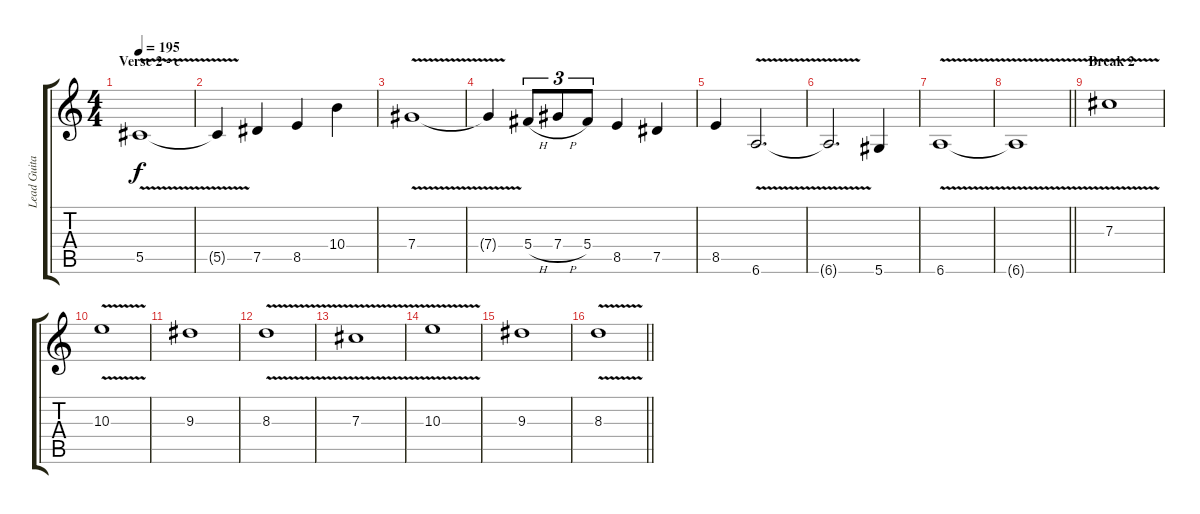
\track ("Lead Guitar 1" "Lead Guita") {instrument overdrivenguitar}
\staff {score tabs}
\tuning (Eb4 Bb3 Gb3 Db3 Ab2 Eb2) {hide}
\ts (4 4)
\section ("" "Verse 2 - c")
\tempo 195
\clef g2
\ks c
5.5{v}.1{dy f} |
5.5{t}.4 7.5.4 8.5.4 10.4.4 |
7.4{v}.1 |
7.4{t}.4 5.4{h}.8{tu (3 2)} 7.4{h}.8{tu (3 2)} 5.4.8{tu (3 2)} 8.5.4 7.5.4 |
8.5.4 6.6{v}.2{d} |
6.6{t}.2{d} 5.6.4 |
6.6{v}.1 |
\barLineRight lightlight
6.6{t}.1 |
\section ("" "Break 2")
7.3{v}.1 |
10.3{v}.1 |
9.3.1 |
8.3{v}.1 |
7.3{v}.1 |
10.3{v}.1 |
9.3.1 |
\barLineRight lightlight
8.3{v}.1
